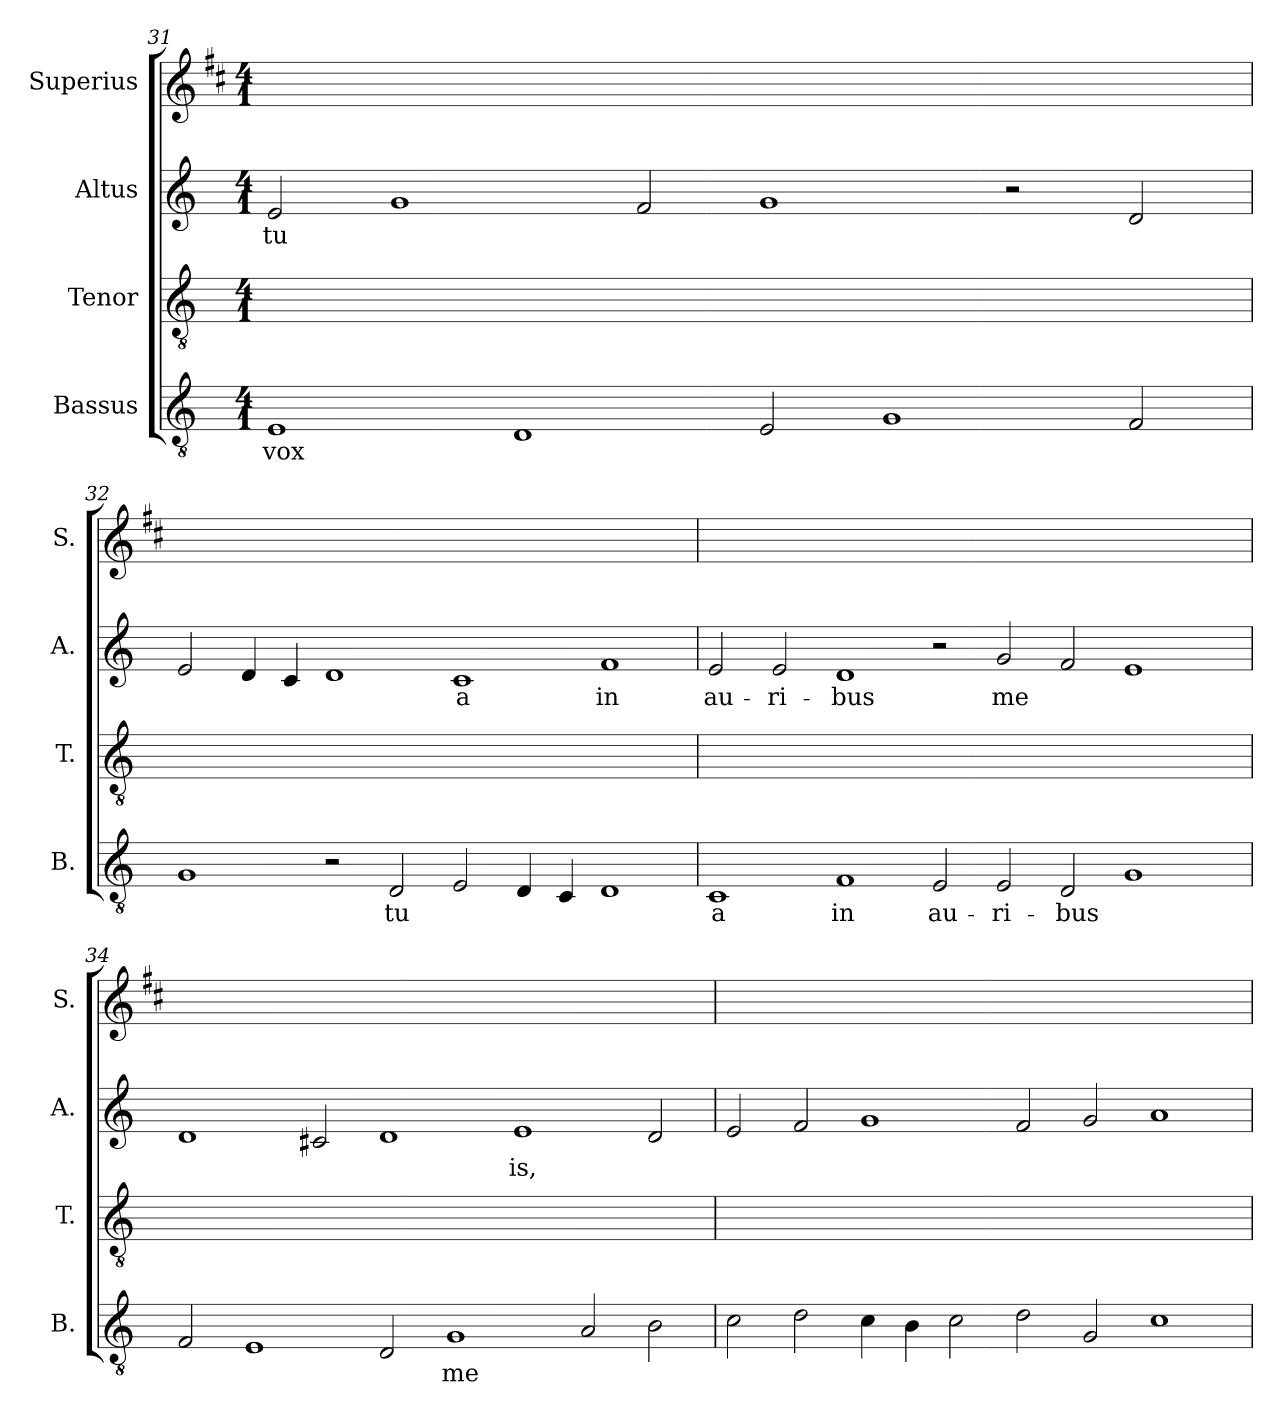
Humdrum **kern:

**kern	**text	**kern	**kern	**text	**kern
*part4	*part4	*part3	*part2	*part2	*part1
*staff4	*staff4	*staff3	*staff2	*staff2	*staff1
*I"Bassus	*	*I"Tenor	*I"Altus	*	*I"Superius
*I'B.	*	*I'T.	*I'A.	*	*I'S.
!!LO:LB:g=z
*clefGv2	*	*clefGv2	*clefG2	*	*clefG2
*	*	*	*	*	*ITrd1c2
*k[]	*	*k[]	*k[]	*	*k[]
*C:	*	*C:	*C:	*	*C:
*M4/1	*	*M4/1	*M4/1	*	*M4/1
=31	=31	=31	=31	=31	=31
!	!LO:LY:b	!	!	!LO:LY:b	!
1E	vox	00ryy	2e	tu	00ryy
.	.	.	1g	.	.
1D	.	.	.	.	.
.	.	.	2f	.	.
2E	.	.	1g	.	.
1G	.	.	.	.	.
.	.	.	2r	.	.
2F	.	.	2d	.	.
=32	=32	=32	=32	=32	=32
1G	.	00ryy	2e	.	00ryy
.	.	.	4d	.	.
.	.	.	4c	.	.
2r	.	.	1d	.	.
!	!LO:LY:b	!	!	!	!
2D	tu	.	.	.	.
!	!	!	!	!LO:LY:b	!
2E	.	.	1c	a	.
4D	.	.	.	.	.
4C	.	.	.	.	.
!	!	!	!	!LO:LY:b	!
1D	.	.	1f	in	.
=33	=33	=33	=33	=33	=33
!	!LO:LY:b	!	!	!LO:LY:b	!
1C	a	00ryy	2e	au-	00ryy
!	!	!	!	!LO:LY:b	!
.	.	.	2e	-ri-	.
!	!LO:LY:b	!	!	!LO:LY:b	!
1F	in	.	1d	-bus	.
!	!LO:LY:b	!	!	!	!
2E	au-	.	2r	.	.
!	!LO:LY:b	!	!	!LO:LY:b	!
2E	-ri-	.	2g	me	.
!	!LO:LY:b	!	!	!	!
2D	-bus	.	2f	.	.
1G	.	.	1e	.	.
.	.	2ryy	.	.	2ryy
=34	=34	=34	=34	=34	=34
2F	.	00ryy	1d	.	00ryy
1E	.	.	.	.	.
.	.	.	2c#	.	.
2D	.	.	1d	.	.
!	!LO:LY:b	!	!	!	!
1G	me	.	.	.	.
!	!	!	!	!LO:LY:b	!
.	.	.	1e	is,	.
2A	.	.	.	.	.
2B	.	.	2d	.	.
=35	=35	=35	=35	=35	=35
2c	.	00ryy	2e	.	00ryy
2d	.	.	2f	.	.
4c	.	.	1g	.	.
4B	.	.	.	.	.
2c	.	.	.	.	.
2d	.	.	2f	.	.
2G	.	.	2g	.	.
1c	.	.	1a	.	.
=	=	=	=	=	=
*-	*-	*-	*-	*-	*-
